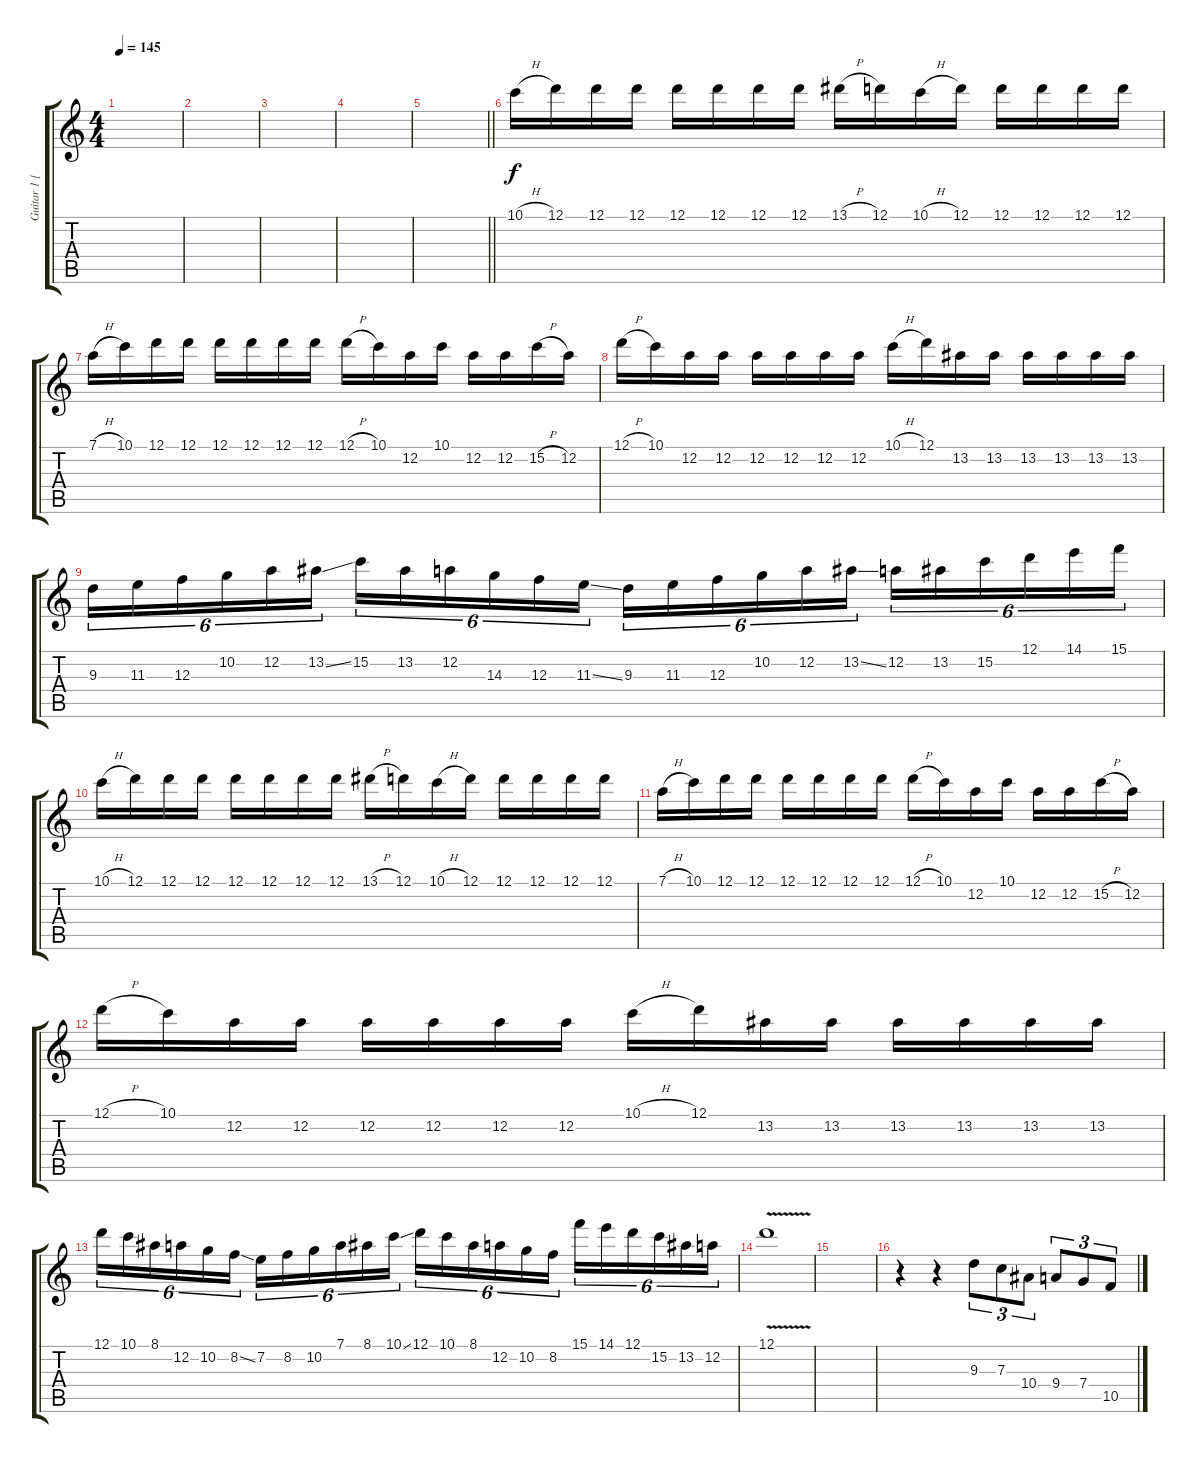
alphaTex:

\track ("Guitar 1 [Lead]" "Guitar 1 [") {instrument overdrivenguitar}
\staff {score tabs}
\tuning (D4 A3 F3 C3 G2 D2) {hide}
\ts (4 4)
\tempo 145
\clef g2
\ks c
|
|
|
|
\barLineRight lightlight
|
10.1{h}.16 12.1.16 12.1.16 12.1.16 12.1.16 12.1.16 12.1.16 12.1.16 13.1{h}.16 12.1.16 10.1{h}.16 12.1.16 12.1.16 12.1.16 12.1.16 12.1.16 |
7.1{h}.16 10.1.16 12.1.16 12.1.16 12.1.16 12.1.16 12.1.16 12.1.16 12.1{h}.16 10.1.16 12.2.16 10.1.16 12.2.16 12.2.16 15.2{h}.16 12.2.16 |
12.1{h}.16 10.1.16 12.2.16 12.2.16 12.2.16 12.2.16 12.2.16 12.2.16 10.1{h}.16 12.1.16 13.2.16 13.2.16 13.2.16 13.2.16 13.2.16 13.2.16 |
9.3.16{tu (6 4)} 11.3.16{tu (6 4)} 12.3.16{tu (6 4)} 10.2.16{tu (6 4)} 12.2.16{tu (6 4)} 13.2{ss}.16{tu (6 4)} 15.2.16{tu (6 4)} 13.2.16{tu (6 4)} 12.2.16{tu (6 4)} 14.3.16{tu (6 4)} 12.3.16{tu (6 4)} 11.3{ss}.16{tu (6 4)} 9.3.16{tu (6 4)} 11.3.16{tu (6 4)} 12.3.16{tu (6 4)} 10.2.16{tu (6 4)} 12.2.16{tu (6 4)} 13.2{ss}.16{tu (6 4)} 12.2.16{tu (6 4)} 13.2.16{tu (6 4)} 15.2.16{tu (6 4)} 12.1.16{tu (6 4)} 14.1.16{tu (6 4)} 15.1.16{tu (6 4)} |
10.1{h}.16 12.1.16 12.1.16 12.1.16 12.1.16 12.1.16 12.1.16 12.1.16 13.1{h}.16 12.1.16 10.1{h}.16 12.1.16 12.1.16 12.1.16 12.1.16 12.1.16 |
7.1{h}.16 10.1.16 12.1.16 12.1.16 12.1.16 12.1.16 12.1.16 12.1.16 12.1{h}.16 10.1.16 12.2.16 10.1.16 12.2.16 12.2.16 15.2{h}.16 12.2.16 |
12.1{h}.16 10.1.16 12.2.16 12.2.16 12.2.16 12.2.16 12.2.16 12.2.16 10.1{h}.16 12.1.16 13.2.16 13.2.16 13.2.16 13.2.16 13.2.16 13.2.16 |
12.1.16{tu (6 4)} 10.1.16{tu (6 4)} 8.1.16{tu (6 4)} 12.2.16{tu (6 4)} 10.2.16{tu (6 4)} 8.2{ss}.16{tu (6 4)} 7.2.16{tu (6 4)} 8.2.16{tu (6 4)} 10.2.16{tu (6 4)} 7.1.16{tu (6 4)} 8.1.16{tu (6 4)} 10.1{ss}.16{tu (6 4)} 12.1.16{tu (6 4)} 10.1.16{tu (6 4)} 8.1.16{tu (6 4)} 12.2.16{tu (6 4)} 10.2.16{tu (6 4)} 8.2.16{tu (6 4)} 15.1.16{tu (6 4)} 14.1.16{tu (6 4)} 12.1.16{tu (6 4)} 15.2.16{tu (6 4)} 13.2.16{tu (6 4)} 12.2.16{tu (6 4)} |
12.1{v}.1 |
|
r.4 r.4 9.3.8{tu (3 2)} 7.3.8{tu (3 2)} 10.4.8{tu (3 2)} 9.4.8{tu (3 2)} 7.4.8{tu (3 2)} 10.5.8{tu (3 2)}
